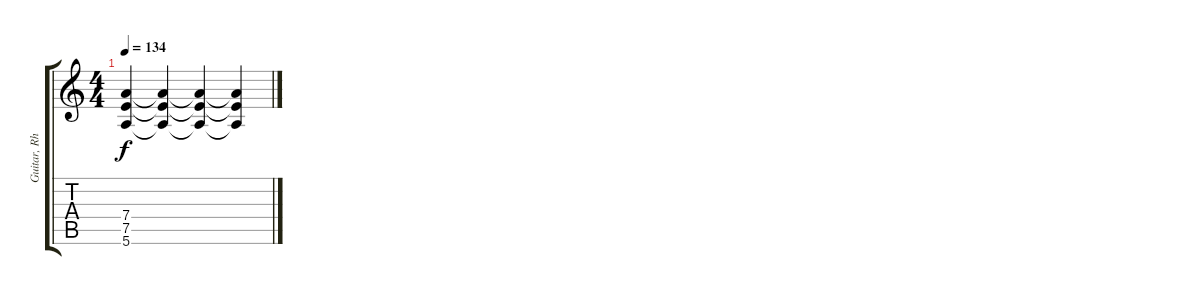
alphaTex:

\track ("Guitar, Rhythm" "Guitar, Rh") {instrument overdrivenguitar}
\staff {score tabs}
\tuning (E4 B3 G3 D3 A2 E2) {hide}
\ts (4 4)
\tempo 134
\clef g2
\ks c
(7.4{t} 7.5{t} 5.6{t}).4{dy f volume 3} (7.4{t} 7.5{t} 5.6{t}).4 (7.4{t} 7.5{t} 5.6{t}).4 (7.4{t} 7.5{t} 5.6{t}).4
